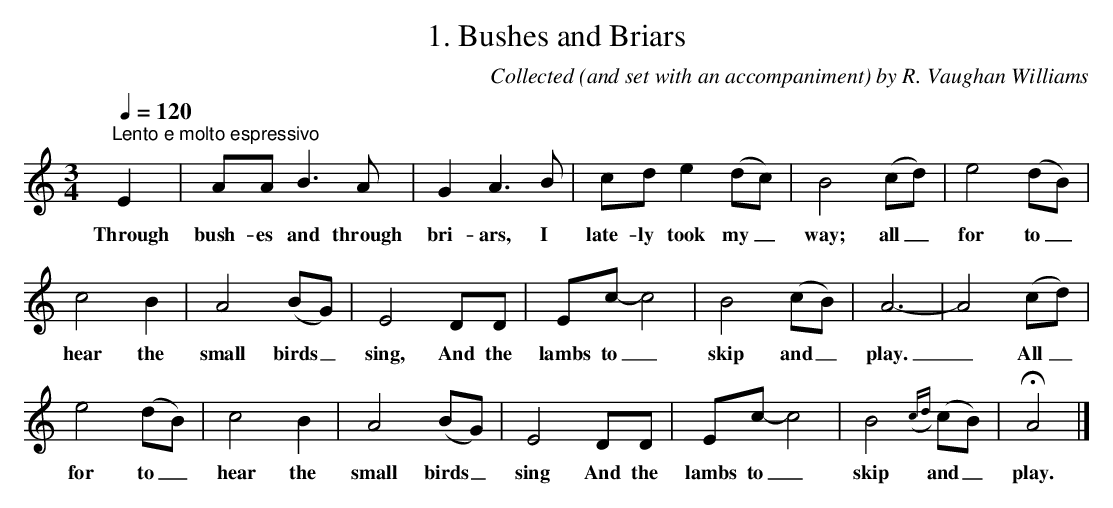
X:1
T:1. Bushes and Briars
C:Collected (and set with an accompaniment) by R. Vaughan Williams
L:1/8
Q:1/4=120
M:3/4
K:Am
"^Lento e molto espressivo" E2 | AA B3 A | G2 A3 B | cd e2 (dc) | B4 (cd) | e4 (dB) |$ c4 B2 |
w: Through|bush- es and through|bri- ars, I|late- ly took my _|way; all _|for to _|hear the|
A4 (BG) | E4 DD | Ec- c4 | B4 (cB) | A6- | A4 (cd) |$ e4 (dB) | c4 B2 | A4 (BG) | E4 DD |
w: small birds _|sing, And the|lambs to _|skip and _|play.|_ All _|for to _|hear the|small birds _|sing And the|
Ec- c4 | B4({cd)} (cB) | !fermata!A4 |]
w: lambs to _|skip and _|play.|
